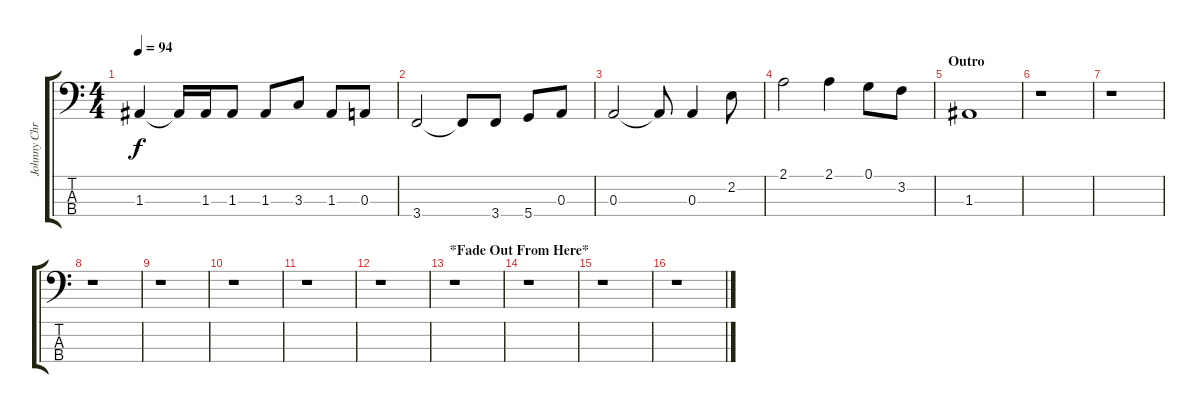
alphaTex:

\track ("Johnny Christ (Bass)" "Johnny Chr") {instrument electricbasspick}
\staff {score tabs}
\tuning (G2 D2 A1 D1) {hide}
\ts (4 4)
\tempo 94
\clef f4
\ks c
1.3.4{dy f} 1.3{t}.16 1.3.16 1.3.8 1.3.8 3.3.8 1.3.8 0.3.8 |
3.4.2 3.4{t}.8 3.4.8 5.4.8 0.3.8 |
0.3.2 0.3{t}.8 0.3.4 2.2.8 |
2.1.2 2.1.4 0.1.8 3.2.8 |
\section ("" "Outro")
1.3.1 |
r.1 |
r.1 |
r.1 |
r.1 |
r.1 |
r.1 |
r.1 |
\section ("" "*Fade Out From Here*")
r.1 |
r.1 |
r.1 |
r.1
